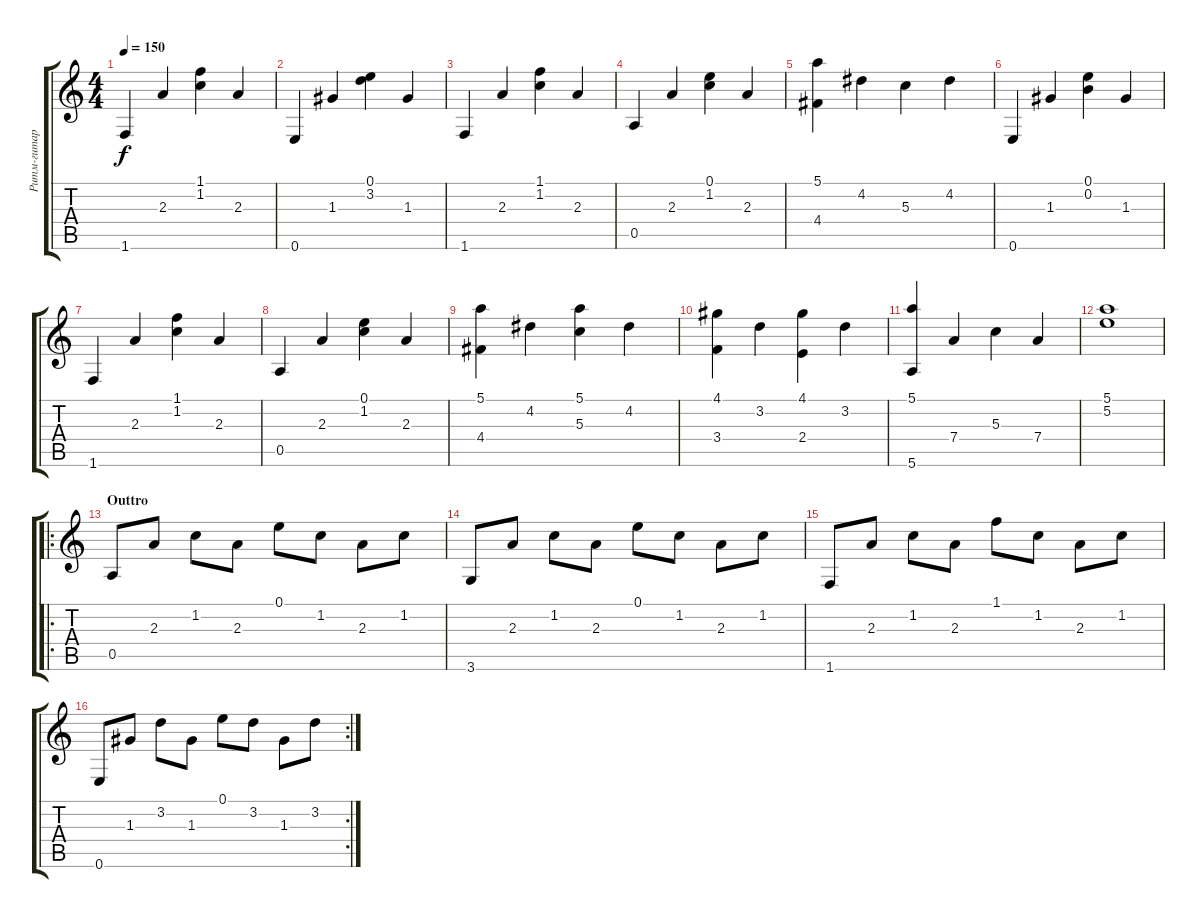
\track ("Ритм-гитара" "Ритм-гитар") {instrument acousticguitarnylon}
\staff {score tabs}
\tuning (E4 B3 G3 D3 A2 E2) {hide}
\ts (4 4)
\tempo 150
\clef g2
\ks c
1.6.4{dy f} 2.3.4 (1.1 1.2).4 2.3.4 |
0.6.4 1.3.4 (0.1 3.2).4 1.3.4 |
1.6.4 2.3.4 (1.1 1.2).4 2.3.4 |
0.5.4 2.3.4 (0.1 1.2).4 2.3.4 |
(5.1 4.4).4 4.2.4 5.3.4 4.2.4 |
0.6.4 1.3.4 (0.1 0.2).4 1.3.4 |
1.6.4 2.3.4 (1.1 1.2).4 2.3.4 |
0.5.4 2.3.4 (0.1 1.2).4 2.3.4 |
(5.1 4.4).4 4.2.4 (5.1 5.3).4 4.2.4 |
(4.1 3.4).4 3.2.4 (4.1 2.4).4 3.2.4 |
(5.1 5.6).4 7.4.4 5.3.4 7.4.4 |
(5.1 5.2).1 |
\ro
\section ("" "Outtro")
0.5.8 2.3.8 1.2.8 2.3.8 0.1.8 1.2.8 2.3.8 1.2.8 |
3.6.8 2.3.8 1.2.8 2.3.8 0.1.8 1.2.8 2.3.8 1.2.8 |
1.6.8 2.3.8 1.2.8 2.3.8 1.1.8 1.2.8 2.3.8 1.2.8 |
\rc 2
0.6.8 1.3.8 3.2.8 1.3.8 0.1.8 3.2.8 1.3.8 3.2.8
